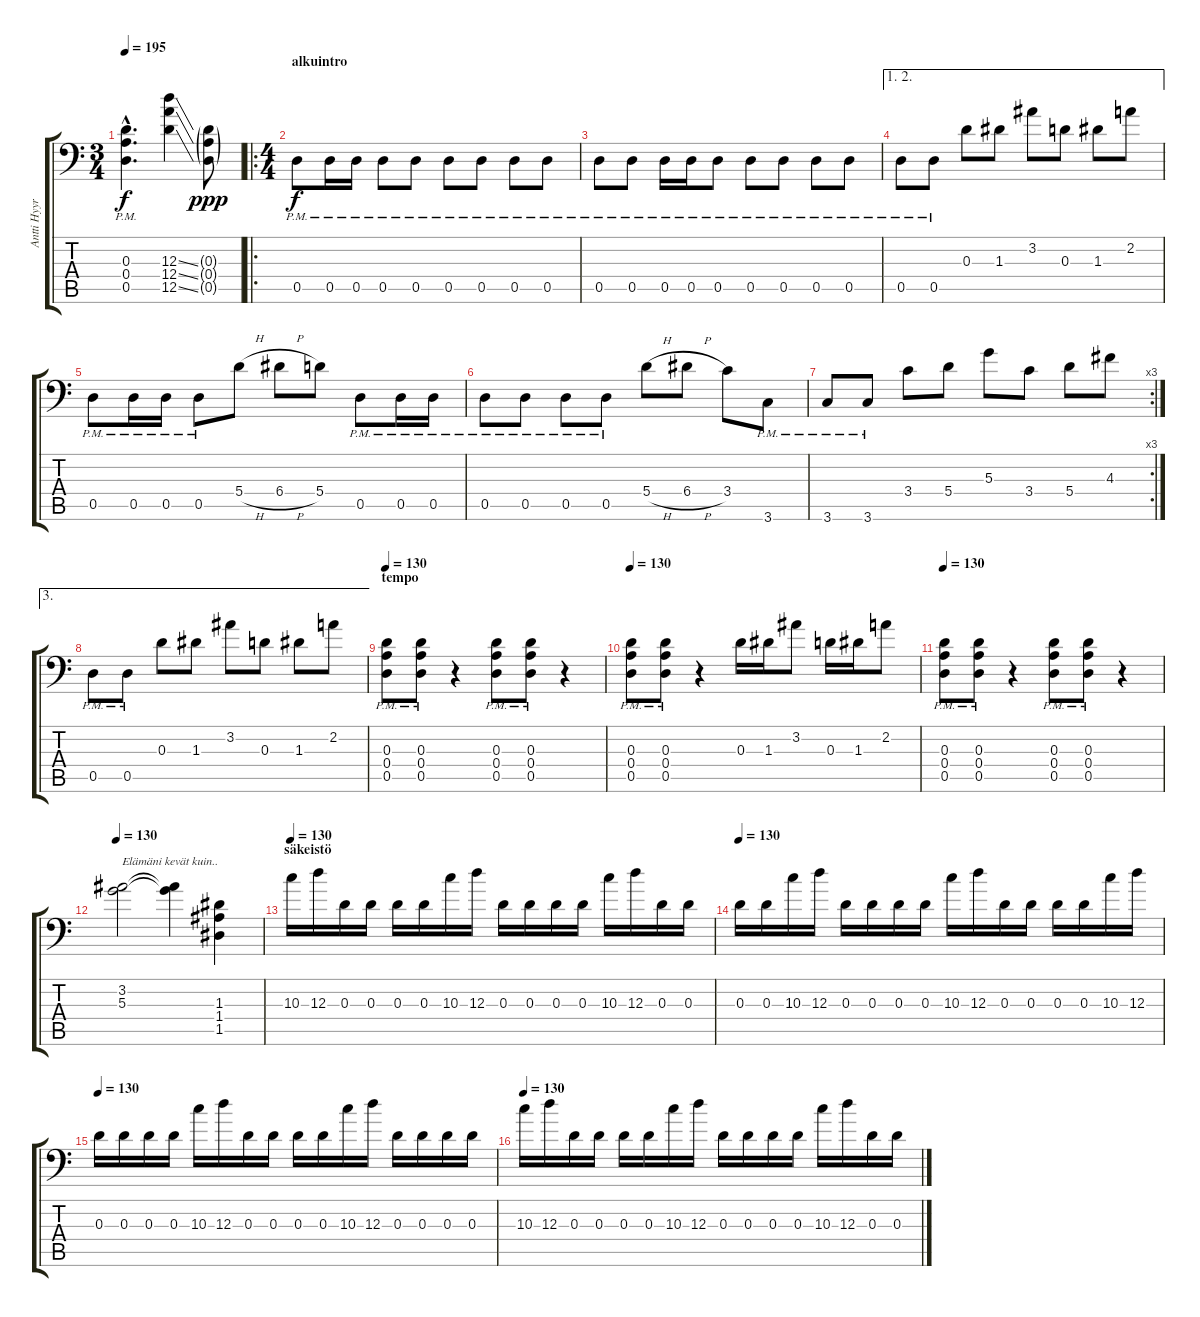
\track ("Antti Hyyrynen" "Antti Hyyr") {instrument distortionguitar}
\staff {score tabs}
\tuning (B3 G3 D3 A2 D2 A1) {hide}
\ts (3 4)
\tempo 195
\clef f4
\ks c
(0.3{hac pm} 0.4{hac pm} 0.5{hac pm}).4{d dy f instrument distortionguitar} (12.3{ss} 12.4{ss} 12.5{ss}).4 (0.3{g} 0.4{g} 0.5{g}).8{dy ppp} |
\ro
\ts (4 4)
\section ("" "alkuintro")
0.5{pm}.8{dy f} 0.5{pm}.16 0.5{pm}.16 0.5{pm}.8 0.5{pm}.8 0.5{pm}.8 0.5{pm}.8 0.5{pm}.8 0.5{pm}.8 |
0.5{pm}.8 0.5{pm}.8 0.5{pm}.16 0.5{pm}.16 0.5{pm}.8 0.5{pm}.8 0.5{pm}.8 0.5{pm}.8 0.5{pm}.8 |
\ae (1 2)
0.5{pm}.8 0.5{pm}.8 0.3.8 1.3.8 3.2.8 0.3.8 1.3.8 2.2.8 |
0.5{pm}.8 0.5{pm}.16 0.5{pm}.16 0.5{pm}.8 5.4{h}.8 6.4{h}.8 5.4.8 0.5{pm}.8 0.5{pm}.16 0.5{pm}.16 |
0.5{pm}.8 0.5{pm}.8 0.5{pm}.8 0.5{pm}.8 5.4{h}.8 6.4{h}.8 3.4.8 3.6{pm}.8 |
\rc 3
3.6{pm}.8 3.6{pm}.8 3.4.8 5.4.8 5.3.8 3.4.8 5.4.8 4.3.8 |
\ae 3
0.5{pm}.8 0.5{pm}.8 0.3.8 1.3.8 3.2.8 0.3.8 1.3.8 2.2.8 |
\section ("" "tempo")
\tempo 130
(0.3{pm} 0.4{pm} 0.5{pm}).8 (0.3{pm} 0.4{pm} 0.5{pm}).8 r.4 (0.3{pm} 0.4{pm} 0.5{pm}).8 (0.3{pm} 0.4{pm} 0.5{pm}).8 r.4 |
\tempo 130
(0.3{pm} 0.4{pm} 0.5{pm}).8 (0.3{pm} 0.4{pm} 0.5{pm}).8 r.4 0.3.16 1.3.16 3.2.8 0.3.16 1.3.16 2.2.8 |
\tempo 130
(0.3{pm} 0.4{pm} 0.5{pm}).8 (0.3{pm} 0.4{pm} 0.5{pm}).8 r.4 (0.3{pm} 0.4{pm} 0.5{pm}).8 (0.3{pm} 0.4{pm} 0.5{pm}).8 r.4 |
\tempo 130
(3.2 5.3).2{txt "Elämäni kevät kuin.."} (3.2{t} 5.3{t}).4 (1.3 1.4 1.5).4 |
\section ("" "säkeistö")
\tempo 130
10.3.16 12.3.16 0.3.16 0.3.16 0.3.16 0.3.16 10.3.16 12.3.16 0.3.16 0.3.16 0.3.16 0.3.16 10.3.16 12.3.16 0.3.16 0.3.16 |
\tempo 130
0.3.16 0.3.16 10.3.16 12.3.16 0.3.16 0.3.16 0.3.16 0.3.16 10.3.16 12.3.16 0.3.16 0.3.16 0.3.16 0.3.16 10.3.16 12.3.16 |
\tempo 130
0.3.16 0.3.16 0.3.16 0.3.16 10.3.16 12.3.16 0.3.16 0.3.16 0.3.16 0.3.16 10.3.16 12.3.16 0.3.16 0.3.16 0.3.16 0.3.16 |
\tempo 130
10.3.16 12.3.16 0.3.16 0.3.16 0.3.16 0.3.16 10.3.16 12.3.16 0.3.16 0.3.16 0.3.16 0.3.16 10.3.16 12.3.16 0.3.16 0.3.16
